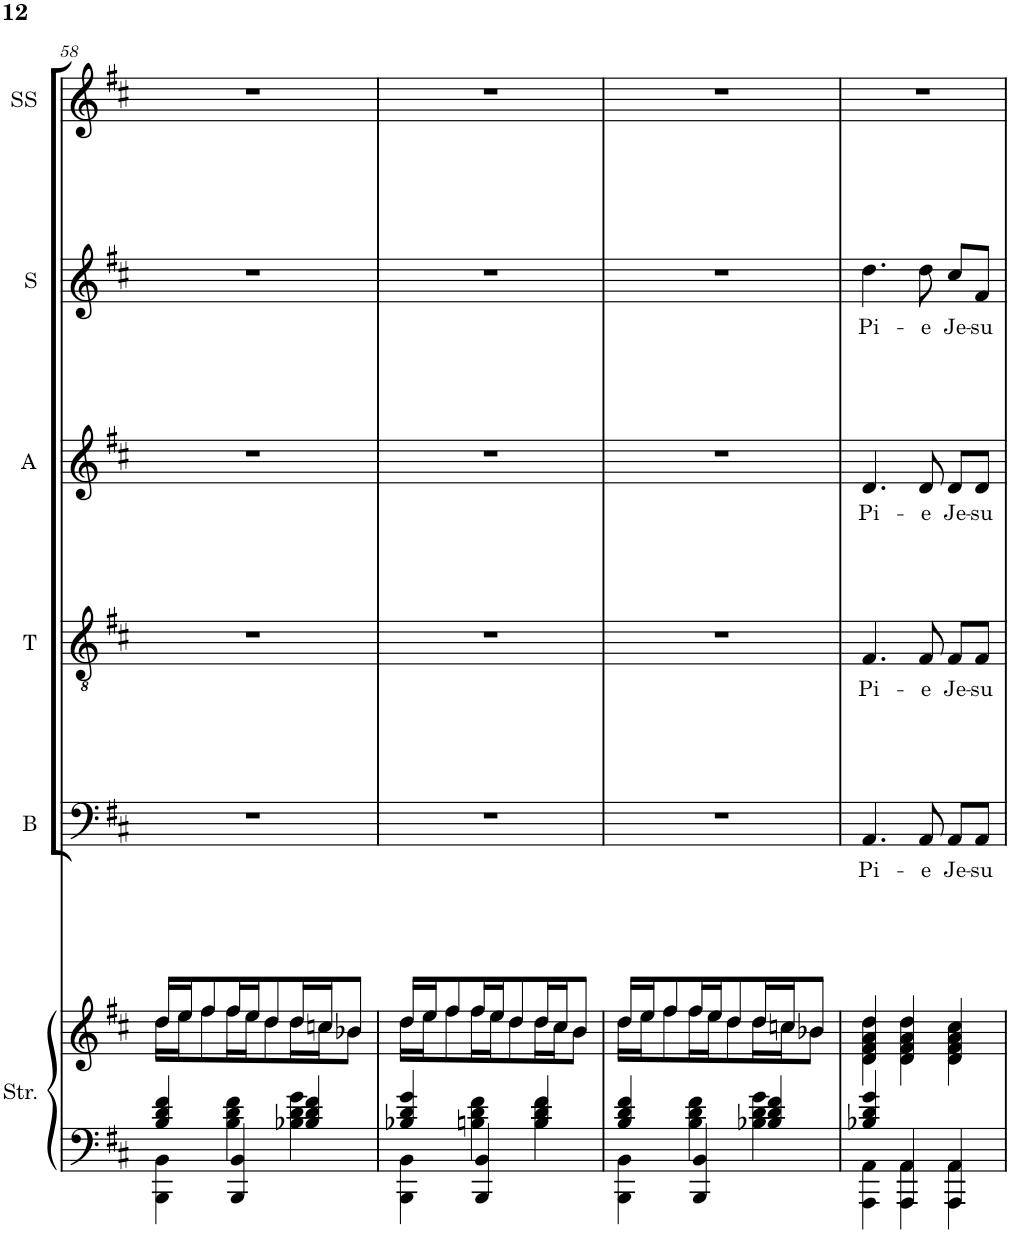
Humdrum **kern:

**kern	**kern	**kern	**text	**kern	**text	**kern	**text	**kern	**text	**kern
*part6	*part6	*part5	*part5	*part4	*part4	*part3	*part3	*part2	*part2	*part1
*staff7	*staff6	*staff5	*staff5	*staff4	*staff4	*staff3	*staff3	*staff2	*staff2	*staff1
*I"Strings	*	*I"Bass	*	*I"Tenor	*	*I"Alto	*	*I"Soprano	*	*I"Soprano Solo
*I'Str.	*	*I'B	*	*I'T	*	*I'A	*	*I'S	*	*I'SS
!!LO:PB:g=z
*clefF4	*clefG2	*clefF4	*	*clefGv2	*	*clefG2	*	*clefG2	*	*clefG2
*k[f#c#]	*k[f#c#]	*k[f#c#]	*	*k[f#c#]	*	*k[f#c#]	*	*k[f#c#]	*	*k[f#c#]
*D:	*D:	*D:	*	*D:	*	*D:	*	*D:	*	*D:
*M3/4	*M3/4	*M3/4	*	*M3/4	*	*M3/4	*	*M3/4	*	*M3/4
=58	=58	=58	=58	=58	=58	=58	=58	=58	=58	=58
*^	*^	*	*	*	*	*	*	*	*	*
4B/ 4d/ 4f#/	4BBB\ 4BB\	16dd/LL	16dd\LL	2.r	.	2.r	.	2.r	.	2.r	.	2.r
.	.	16ee/J	16ee\J	.	.	.	.	.	.	.	.	.
.	.	8ff#/	8ff#\	.	.	.	.	.	.	.	.	.
4BBB/ 4BB/	4B\ 4d\ 4f#\	16ff#/L	16ff#\L	.	.	.	.	.	.	.	.	.
.	.	16ee/J	16ee\J	.	.	.	.	.	.	.	.	.
.	.	8dd/	8dd\	.	.	.	.	.	.	.	.	.
4B/ 4d/ 4f#/	4B-X\ 4d\ 4g\	16dd/L	16dd\L	.	.	.	.	.	.	.	.	.
.	.	16ccn/J	16cc\J	.	.	.	.	.	.	.	.	.
.	.	8b-X/J	8b-\J	.	.	.	.	.	.	.	.	.
=59	=59	=59	=59	=59	=59	=59	=59	=59	=59	=59	=59	=59
4B-X/ 4d/ 4g/	4BBB\ 4BB\	16dd/LL	16dd\LL	2.r	.	2.r	.	2.r	.	2.r	.	2.r
.	.	16ee/J	16ee\J	.	.	.	.	.	.	.	.	.
.	.	8ff#/	8ff#\	.	.	.	.	.	.	.	.	.
4BBB/ 4BB/	4Bn\ 4d\ 4f#\	16ff#/L	16ff#\L	.	.	.	.	.	.	.	.	.
.	.	16ee/J	16ee\J	.	.	.	.	.	.	.	.	.
.	.	8dd/	8dd\	.	.	.	.	.	.	.	.	.
4B/ 4d/ 4f#/	4B\ 4d\ 4f#\	16dd/L	16dd\L	.	.	.	.	.	.	.	.	.
.	.	16cc#/J	16cc#\J	.	.	.	.	.	.	.	.	.
.	.	8b/J	8b\J	.	.	.	.	.	.	.	.	.
=60	=60	=60	=60	=60	=60	=60	=60	=60	=60	=60	=60	=60
4B/ 4d/ 4f#/	4BBB\ 4BB\	16dd/LL	16dd\LL	2.r	.	2.r	.	2.r	.	2.r	.	2.r
.	.	16ee/J	16ee\J	.	.	.	.	.	.	.	.	.
.	.	8ff#/	8ff#\	.	.	.	.	.	.	.	.	.
4BBB/ 4BB/	4B\ 4d\ 4f#\	16ff#/L	16ff#\L	.	.	.	.	.	.	.	.	.
.	.	16ee/J	16ee\J	.	.	.	.	.	.	.	.	.
.	.	8dd/	8dd\	.	.	.	.	.	.	.	.	.
4B/ 4d/ 4f#/	4B-X\ 4d\ 4g\	16dd/L	16dd\L	.	.	.	.	.	.	.	.	.
.	.	16ccn/J	16cc\J	.	.	.	.	.	.	.	.	.
.	.	8b-X/J	8b-\J	.	.	.	.	.	.	.	.	.
=61	=61	=61	=61	=61	=61	=61	=61	=61	=61	=61	=61	=61
!	!	!	!	!	!LO:LY:b	!	!LO:LY:b	!	!LO:LY:b	!	!LO:LY:b	!
4B-X/ 4d/ 4g/	4AAA\ 4AA\	4d/ 4f#/ 4a/ 4dd/	4d\ 4f#\ 4a\ 4dd\	4.AA/	Pi-	4.F#/	Pi-	4.d/	Pi-	4.dd\	Pi-	2.r
4AAA/ 4AA/	4AAA\ 4AA\	4d/ 4f#/ 4a/ 4dd/	4d\ 4f#\ 4a\ 4dd\	.	.	.	.	.	.	.	.	.
!	!	!	!	!	!LO:LY:b	!	!LO:LY:b	!	!LO:LY:b	!	!LO:LY:b	!
.	.	.	.	8AA/	-e	8F#/	-e	8d/	-e	8dd\	-e	.
!	!	!	!	!	!LO:LY:b	!	!LO:LY:b	!	!LO:LY:b	!	!LO:LY:b	!
4AAA/ 4AA/	4AAA\ 4AA\	4d/ 4f#/ 4a/ 4cc#/	4d\ 4f#\ 4a\ 4cc#\	8AA/L	Je-	8F#/L	Je-	8d/L	Je-	8cc#/L	Je-	.
!	!	!	!	!	!LO:LY:b	!	!LO:LY:b	!	!LO:LY:b	!	!LO:LY:b	!
.	.	.	.	8AA/J	-su	8F#/J	-su	8d/J	-su	8f#/J	-su	.
*v	*v	*	*	*	*	*	*	*	*	*	*	*
*	*v	*v	*	*	*	*	*	*	*	*	*
=	=	=	=	=	=	=	=	=	=	=
*-	*-	*-	*-	*-	*-	*-	*-	*-	*-	*-
